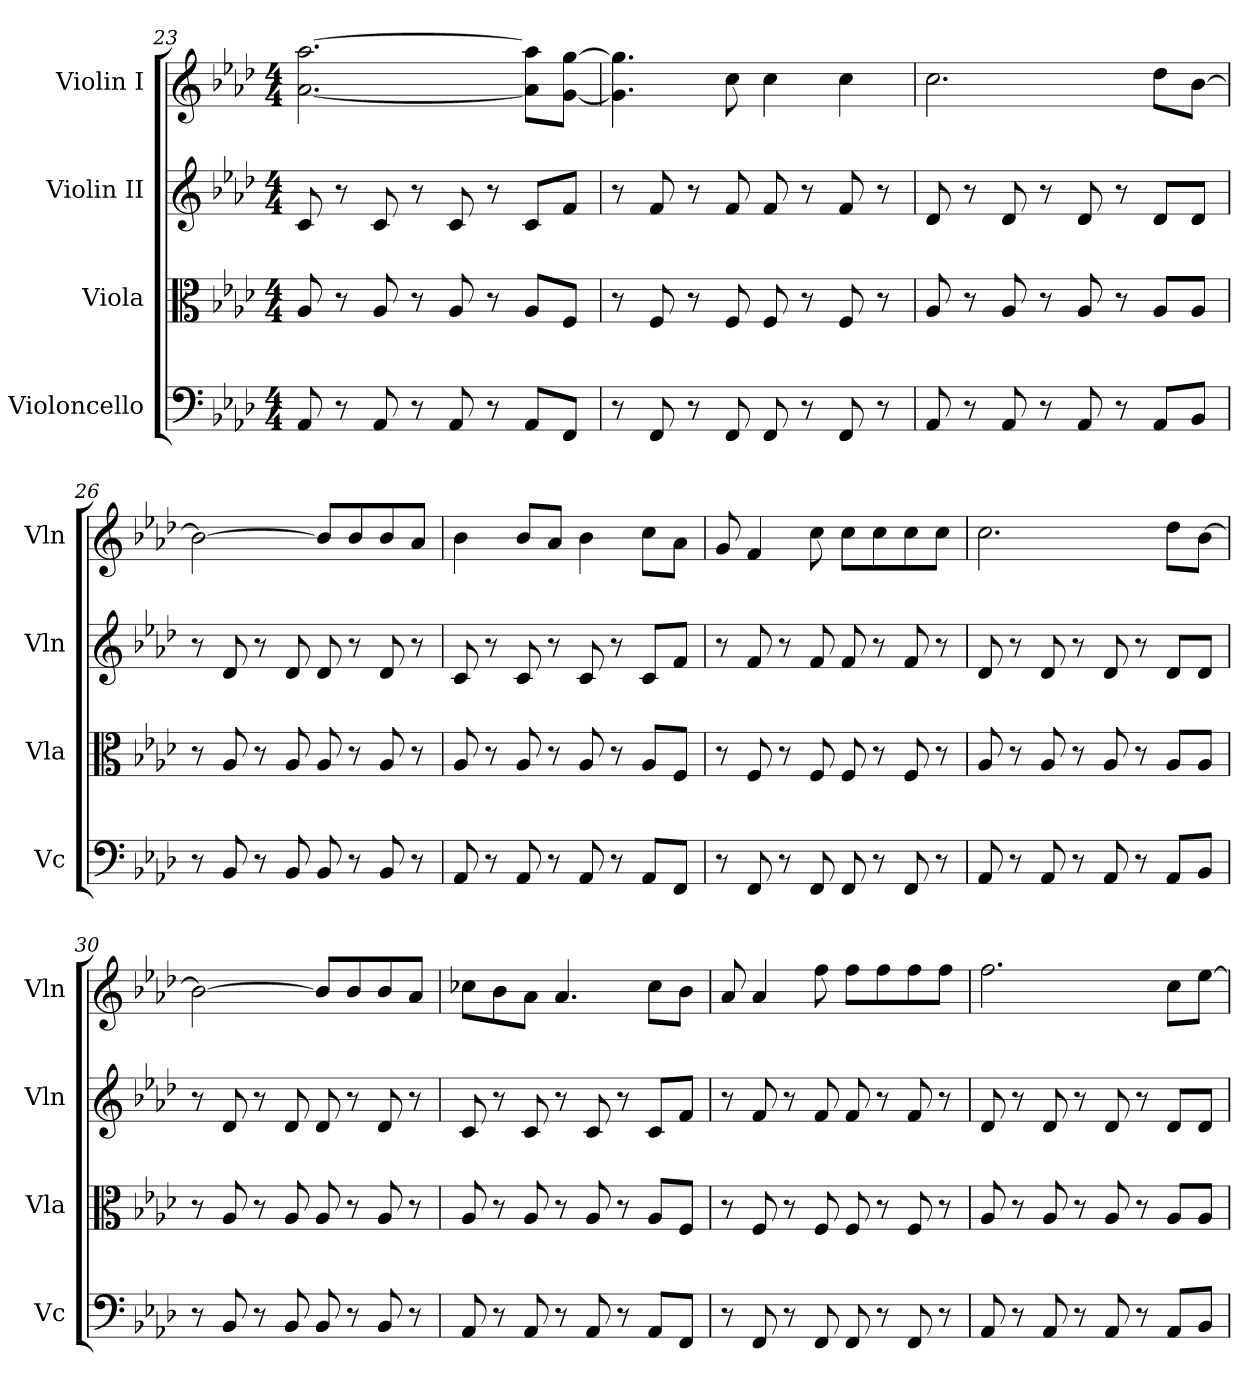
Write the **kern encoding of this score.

**kern	**kern	**kern	**kern
*part4	*part3	*part2	*part1
*staff4	*staff3	*staff2	*staff1
*I"Violoncello	*I"Viola	*I"Violin II	*I"Violin I
*I'Vc	*I'Vla	*I'Vln	*I'Vln
*clefF4	*clefC3	*clefG2	*clefG2
*k[b-e-a-d-]	*k[b-e-a-d-]	*k[b-e-a-d-]	*k[b-e-a-d-]
*M4/4	*M4/4	*M4/4	*M4/4
=23	=23	=23	=23
8AA-/	8A-/	8c/	[2.a-\ [2.aa-\
8r	8r	8r	.
8AA-/	8A-/	8c/	.
8r	8r	8r	.
8AA-/	8A-/	8c/	.
8r	8r	8r	.
8AA-/L	8A-/L	8c/L	8a-\] 8aa-\]L
8FF/J	8F/J	8f/J	[8g\ [8gg\J
!!LO:PB:g=z
=24	=24	=24	=24
8r	8r	8r	4.g\] 4.gg\]
8FF/	8F/	8f/	.
8r	8r	8r	.
8FF/	8F/	8f/	8cc\
8FF/	8F/	8f/	4cc\
8r	8r	8r	.
8FF/	8F/	8f/	4cc\
8r	8r	8r	.
=25	=25	=25	=25
8AA-/	8A-/	8d-/	2.cc\
8r	8r	8r	.
8AA-/	8A-/	8d-/	.
8r	8r	8r	.
8AA-/	8A-/	8d-/	.
8r	8r	8r	.
8AA-/L	8A-/L	8d-/L	8dd-\L
8BB-/J	8A-/J	8d-/J	[8b-\J
=26	=26	=26	=26
8r	8r	8r	2b-\_
8BB-/	8A-/	8d-/	.
8r	8r	8r	.
8BB-/	8A-/	8d-/	.
8BB-/	8A-/	8d-/	8b-/L]
8r	8r	8r	8b-/
8BB-/	8A-/	8d-/	8b-/
8r	8r	8r	8a-/J
=27	=27	=27	=27
8AA-/	8A-/	8c/	4b-\
8r	8r	8r	.
8AA-/	8A-/	8c/	8b-/L
8r	8r	8r	8a-/J
8AA-/	8A-/	8c/	4b-\
8r	8r	8r	.
8AA-/L	8A-/L	8c/L	8cc\L
8FF/J	8F/J	8f/J	8a-\J
!!LO:LB:g=z
=28	=28	=28	=28
8r	8r	8r	8g/
8FF/	8F/	8f/	4f/
8r	8r	8r	.
8FF/	8F/	8f/	8cc\
8FF/	8F/	8f/	8cc\L
8r	8r	8r	8cc\
8FF/	8F/	8f/	8cc\
8r	8r	8r	8cc\J
=29	=29	=29	=29
8AA-/	8A-/	8d-/	2.cc\
8r	8r	8r	.
8AA-/	8A-/	8d-/	.
8r	8r	8r	.
8AA-/	8A-/	8d-/	.
8r	8r	8r	.
8AA-/L	8A-/L	8d-/L	8dd-\L
8BB-/J	8A-/J	8d-/J	[8b-\J
=30	=30	=30	=30
8r	8r	8r	2b-\_
8BB-/	8A-/	8d-/	.
8r	8r	8r	.
8BB-/	8A-/	8d-/	.
8BB-/	8A-/	8d-/	8b-/L]
8r	8r	8r	8b-/
8BB-/	8A-/	8d-/	8b-/
8r	8r	8r	8a-/J
=31	=31	=31	=31
8AA-/	8A-/	8c/	8cc-X\L
8r	8r	8r	8b-\
8AA-/	8A-/	8c/	8a-\J
8r	8r	8r	4.a-/
8AA-/	8A-/	8c/	.
8r	8r	8r	.
8AA-/L	8A-/L	8c/L	8cc-\L
8FF/J	8F/J	8f/J	8b-\J
!!LO:LB:g=z
=32	=32	=32	=32
8r	8r	8r	8a-/
8FF/	8F/	8f/	4a-/
8r	8r	8r	.
8FF/	8F/	8f/	8ff\
8FF/	8F/	8f/	8ff\L
8r	8r	8r	8ff\
8FF/	8F/	8f/	8ff\
8r	8r	8r	8ff\J
=33	=33	=33	=33
8AA-/	8A-/	8d-/	2.ff\
8r	8r	8r	.
8AA-/	8A-/	8d-/	.
8r	8r	8r	.
8AA-/	8A-/	8d-/	.
8r	8r	8r	.
8AA-/L	8A-/L	8d-/L	8cc\L
8BB-/J	8A-/J	8d-/J	[8ee-\J
=	=	=	=
*-	*-	*-	*-
